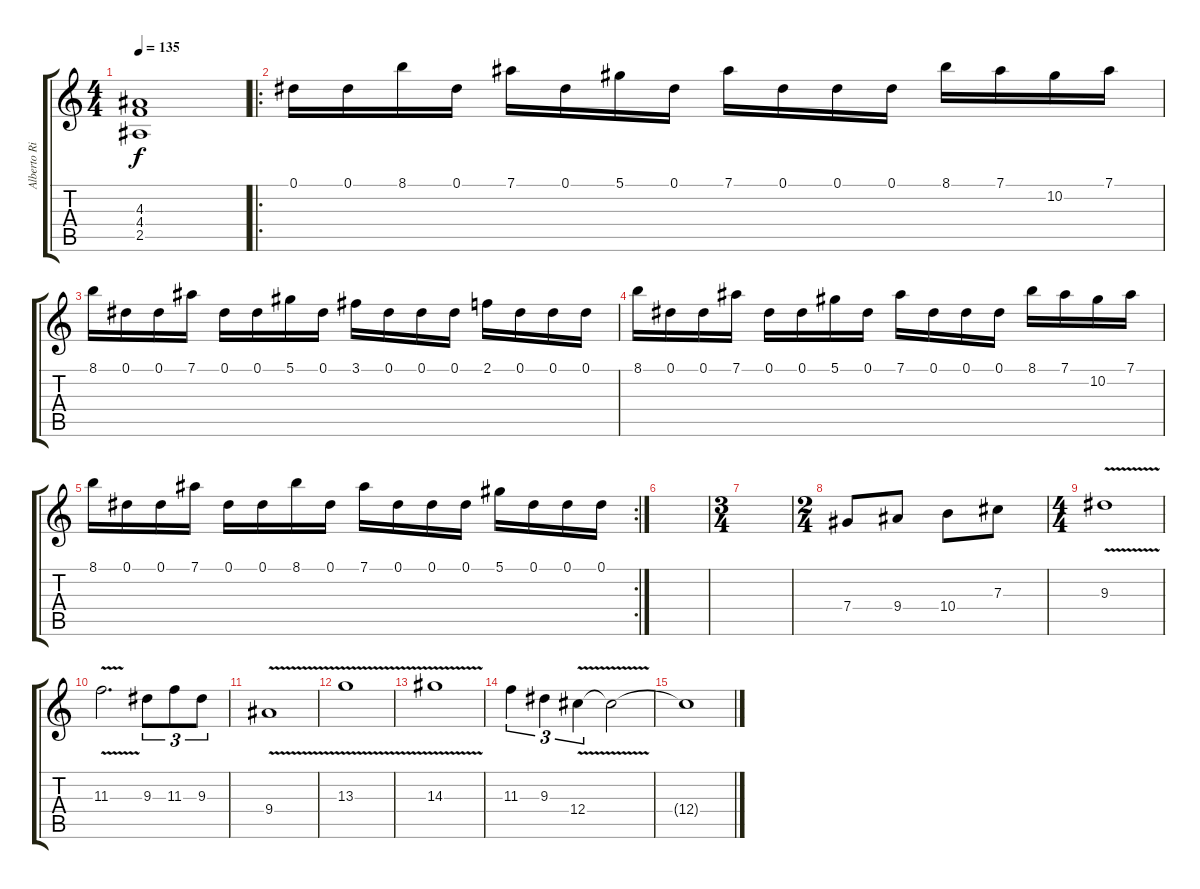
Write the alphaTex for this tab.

\track ("Alberto Rionda (I)" "Alberto Ri") {instrument distortionguitar}
\staff {score tabs}
\tuning (Eb4 Bb3 Gb3 Db3 Ab2 Eb2) {hide}
\ts (4 4)
\tempo 135
\clef g2
\ks c
(4.3{t} 4.4{t} 2.5{t}).1{dy f} |
\ro
0.1.16{volume 9} 0.1.16 8.1.16 0.1.16 7.1.16 0.1.16 5.1.16 0.1.16 7.1.16 0.1.16 0.1.16 0.1.16 8.1.16 7.1.16 10.2.16 7.1.16 |
8.1.16 0.1.16 0.1.16 7.1.16 0.1.16 0.1.16 5.1.16 0.1.16 3.1.16 0.1.16 0.1.16 0.1.16 2.1.16 0.1.16 0.1.16 0.1.16 |
8.1.16 0.1.16 0.1.16 7.1.16 0.1.16 0.1.16 5.1.16 0.1.16 7.1.16 0.1.16 0.1.16 0.1.16 8.1.16 7.1.16 10.2.16 7.1.16 |
\rc 2
8.1.16 0.1.16 0.1.16 7.1.16 0.1.16 0.1.16 8.1.16 0.1.16 7.1.16 0.1.16 0.1.16 0.1.16 5.1.16 0.1.16 0.1.16 0.1.16 |
|
\ts (3 4)
|
\ts (2 4)
7.4.8{volume 12} 9.4.8 10.4.8 7.3.8 |
\ts (4 4)
9.3{v}.1 |
11.3{v}.2{d} 9.3.8{tu (3 2)} 11.3.8{tu (3 2)} 9.3.8{tu (3 2)} |
9.4{v}.1 |
13.3{v}.1 |
14.3{v}.1 |
11.3.4{tu (3 2)} 9.3.4{tu (3 2)} 12.4{v}.4{tu (3 2)} 12.4{t}.2 |
12.4{t}.1
